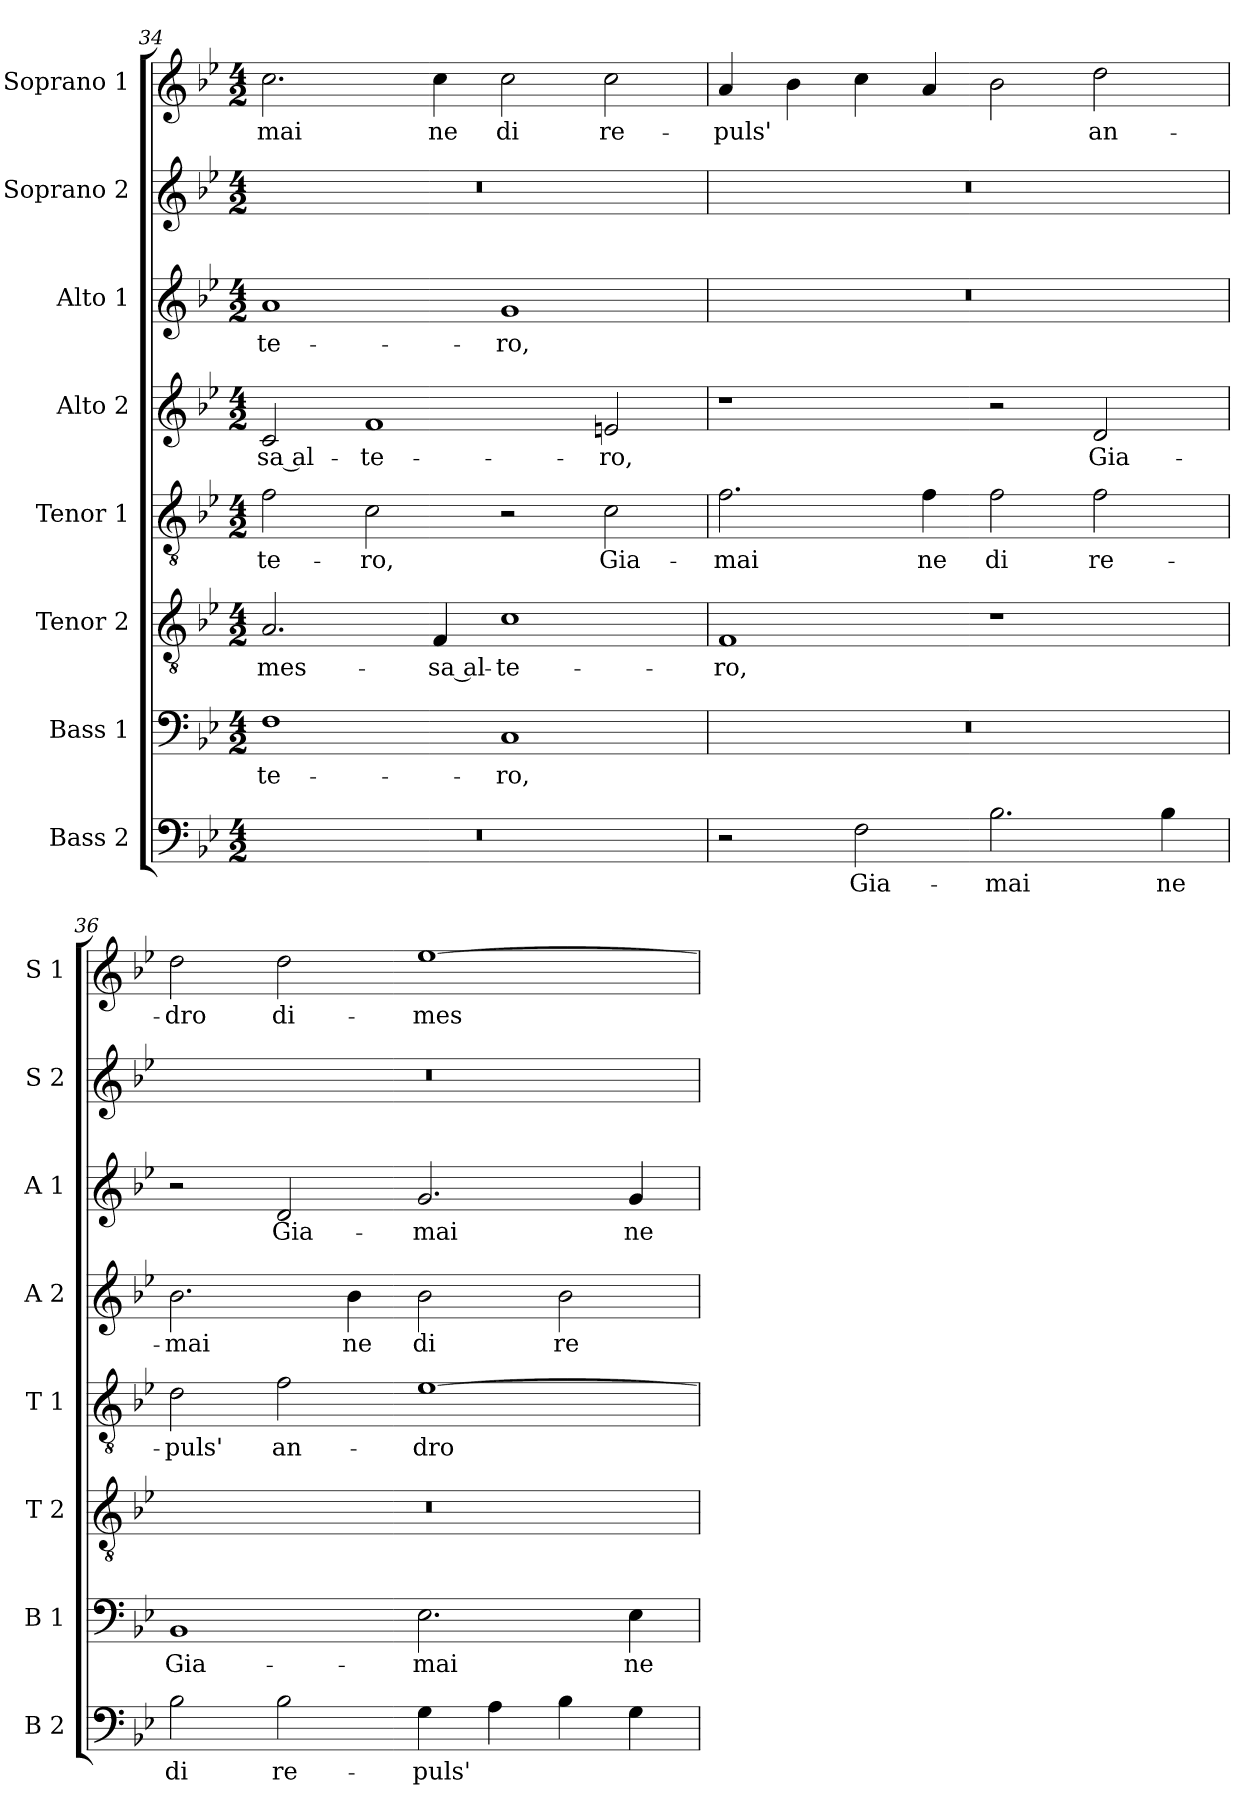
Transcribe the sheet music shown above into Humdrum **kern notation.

**kern	**text	**kern	**text	**kern	**text	**kern	**text	**kern	**text	**kern	**text	**kern	**kern	**text
*part8	*part8	*part7	*part7	*part6	*part6	*part5	*part5	*part4	*part4	*part3	*part3	*part2	*part1	*part1
*staff8	*staff8	*staff7	*staff7	*staff6	*staff6	*staff5	*staff5	*staff4	*staff4	*staff3	*staff3	*staff2	*staff1	*staff1
*I"Bass 2	*	*I"Bass 1	*	*I"Tenor 2	*	*I"Tenor 1	*	*I"Alto 2	*	*I"Alto 1	*	*I"Soprano 2	*I"Soprano 1	*
*I'B 2	*	*I'B 1	*	*I'T 2	*	*I'T 1	*	*I'A 2	*	*I'A 1	*	*I'S 2	*I'S 1	*
!!LO:LB:g=z
*clefF4	*	*clefF4	*	*clefGv2	*	*clefGv2	*	*clefG2	*	*clefG2	*	*clefG2	*clefG2	*
*k[b-e-]	*	*k[b-e-]	*	*k[b-e-]	*	*k[b-e-]	*	*k[b-e-]	*	*k[b-e-]	*	*k[b-e-]	*k[b-e-]	*
*B-:	*	*B-:	*	*B-:	*	*B-:	*	*B-:	*	*B-:	*	*B-:	*B-:	*
*M4/2	*	*M4/2	*	*M4/2	*	*M4/2	*	*M4/2	*	*M4/2	*	*M4/2	*M4/2	*
=34	=34	=34	=34	=34	=34	=34	=34	=34	=34	=34	=34	=34	=34	=34
!	!	!	!LO:LY:b	!	!LO:LY:b	!	!LO:LY:b	!	!LO:LY:b	!	!LO:LY:b	!	!	!LO:LY:b
0r	.	1F	-te-	2.A/	-mes-	2f\	-te-	2c/	-sa al-	1a	-te-	0r	2.cc\	-mai
!	!	!	!	!	!	!	!LO:LY:b	!	!LO:LY:b	!	!	!	!	!
.	.	.	.	.	.	2c\	-ro,	1f	-te-	.	.	.	.	.
!	!	!	!	!	!LO:LY:b	!	!	!	!	!	!	!	!	!LO:LY:b
.	.	.	.	4F/	-sa al-	.	.	.	.	.	.	.	4cc\	ne
!	!	!	!LO:LY:b	!	!LO:LY:b	!	!	!	!	!	!LO:LY:b	!	!	!LO:LY:b
.	.	1C	-ro,	1c	-te-	2r	.	.	.	1g	-ro,	.	2cc\	di
!	!	!	!	!	!	!	!LO:LY:b	!	!LO:LY:b	!	!	!	!	!LO:LY:b
.	.	.	.	.	.	2c\	Gia-	2en/	-ro,	.	.	.	2cc\	re-
=35	=35	=35	=35	=35	=35	=35	=35	=35	=35	=35	=35	=35	=35	=35
!	!	!	!	!	!LO:LY:b	!	!LO:LY:b	!	!	!	!	!	!	!LO:LY:b
2r	.	0r	.	1F	-ro,	2.f\	-mai	1r	.	0r	.	0r	4a/	-puls'
.	.	.	.	.	.	.	.	.	.	.	.	.	4b-\	.
!	!LO:LY:b	!	!	!	!	!	!	!	!	!	!	!	!	!
2F\	Gia-	.	.	.	.	.	.	.	.	.	.	.	4cc\	.
!	!	!	!	!	!	!	!LO:LY:b	!	!	!	!	!	!	!
.	.	.	.	.	.	4f\	ne	.	.	.	.	.	4a/	.
!	!LO:LY:b	!	!	!	!	!	!LO:LY:b	!	!	!	!	!	!	!
2.B-\	-mai	.	.	1r	.	2f\	di	2r	.	.	.	.	2b-\	.
!	!	!	!	!	!	!	!LO:LY:b	!	!LO:LY:b	!	!	!	!	!LO:LY:b
.	.	.	.	.	.	2f\	re-	2d/	Gia-	.	.	.	2dd\	an-
!	!LO:LY:b	!	!	!	!	!	!	!	!	!	!	!	!	!
4B-\	ne	.	.	.	.	.	.	.	.	.	.	.	.	.
=36	=36	=36	=36	=36	=36	=36	=36	=36	=36	=36	=36	=36	=36	=36
!	!LO:LY:b	!	!LO:LY:b	!	!	!	!LO:LY:b	!	!LO:LY:b	!	!	!	!	!LO:LY:b
2B-\	di	1BB-	Gia-	0r	.	2d\	-puls'	2.b-\	-mai	2r	.	0r	2dd\	-dro
!	!LO:LY:b	!	!	!	!	!	!LO:LY:b	!	!	!	!LO:LY:b	!	!	!LO:LY:b
2B-\	re-	.	.	.	.	2f\	an-	.	.	2d/	Gia-	.	2dd\	di-
!	!	!	!	!	!	!	!	!	!LO:LY:b	!	!	!	!	!
.	.	.	.	.	.	.	.	4b-\	ne	.	.	.	.	.
!	!LO:LY:b	!	!LO:LY:b	!	!	!	!LO:LY:b	!	!LO:LY:b	!	!LO:LY:b	!	!	!LO:LY:b
4G\	-puls'	2.E-\	-mai	.	.	[1e-	-dro	2b-\	di	2.g/	-mai	.	[1ee-	-mes-
4A\	.	.	.	.	.	.	.	.	.	.	.	.	.	.
!	!	!	!	!	!	!	!	!	!LO:LY:b	!	!	!	!	!
4B-\	.	.	.	.	.	.	.	2b-\	re-	.	.	.	.	.
!	!	!	!LO:LY:b	!	!	!	!	!	!	!	!LO:LY:b	!	!	!
4G\	.	4E-\	ne	.	.	.	.	.	.	4g/	ne	.	.	.
=	=	=	=	=	=	=	=	=	=	=	=	=	=	=
*-	*-	*-	*-	*-	*-	*-	*-	*-	*-	*-	*-	*-	*-	*-
